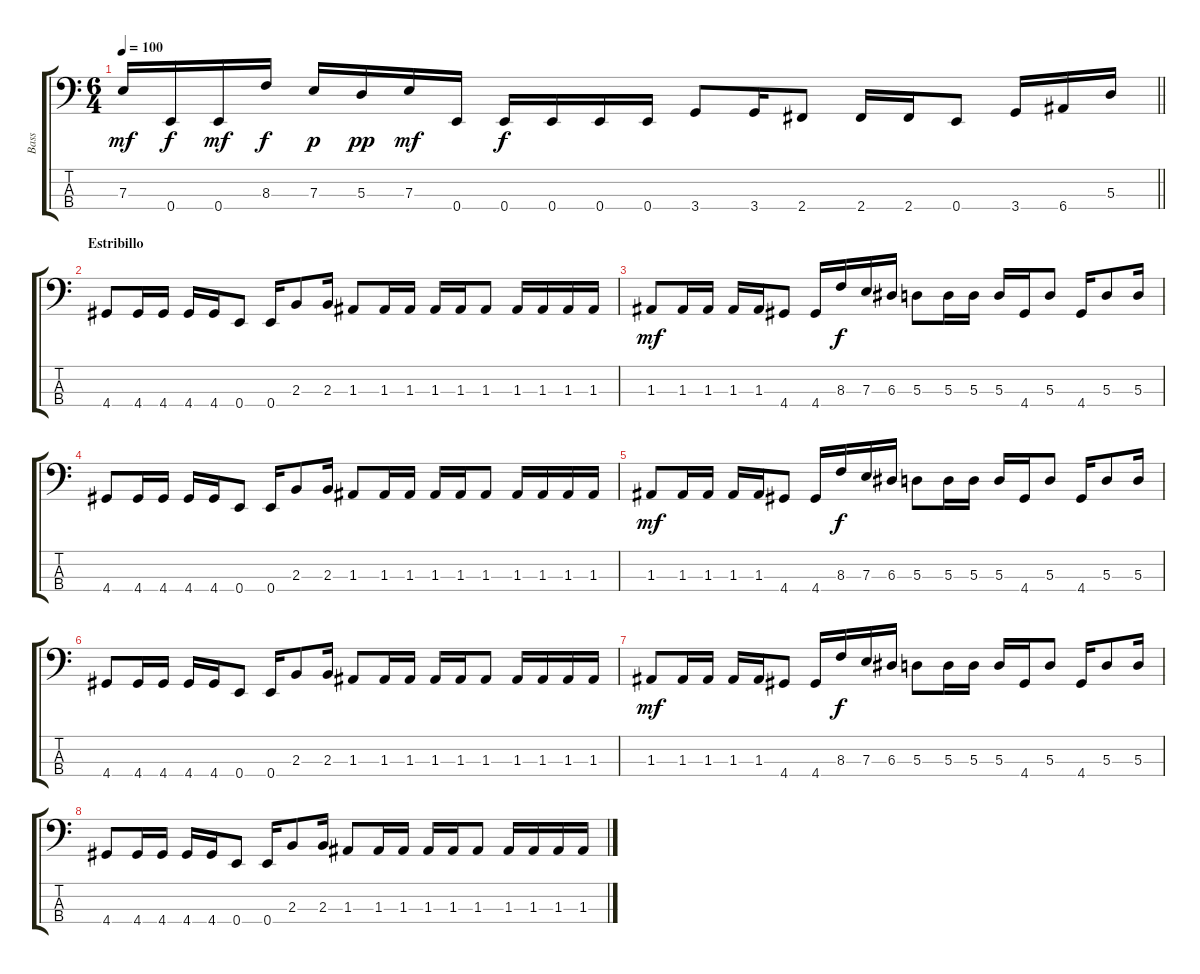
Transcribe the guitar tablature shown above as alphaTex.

\track ("Bass" "Bass") {instrument electricbasspick}
\staff {score tabs}
\tuning (G2 D2 A1 E1) {hide}
\ts (6 4)
\tempo 100
\clef f4
\barLineRight lightlight
\ks c
7.3.16{dy mf} 0.4.16{dy f} 0.4.16{dy mf} 8.3.16{dy f} 7.3.16{dy p} 5.3.16{dy pp} 7.3.16{dy mf} 0.4.16 0.4.16{dy f} 0.4.16 0.4.16 0.4.16 3.4.8 3.4.16 2.4.8 2.4.16 2.4.16 0.4.8 3.4.16 6.4.16 5.3.16 |
\section ("" "Estribillo")
4.4.8 4.4.16 4.4.16 4.4.16 4.4.16 0.4.8 0.4.16 2.3.8 2.3.16 1.3.8 1.3.16 1.3.16 1.3.16 1.3.16 1.3.8 1.3.16 1.3.16 1.3.16 1.3.16 |
1.3.8{dy mf} 1.3.16 1.3.16 1.3.16 1.3.16 4.4.8 4.4.16 8.3.16{dy f} 7.3.16 6.3.16 5.3.8 5.3.16 5.3.16 5.3.16 4.4.16 5.3.8 4.4.16 5.3.8 5.3.16 |
4.4.8 4.4.16 4.4.16 4.4.16 4.4.16 0.4.8 0.4.16 2.3.8 2.3.16 1.3.8 1.3.16 1.3.16 1.3.16 1.3.16 1.3.8 1.3.16 1.3.16 1.3.16 1.3.16 |
1.3.8{dy mf} 1.3.16 1.3.16 1.3.16 1.3.16 4.4.8 4.4.16 8.3.16{dy f} 7.3.16 6.3.16 5.3.8 5.3.16 5.3.16 5.3.16 4.4.16 5.3.8 4.4.16 5.3.8 5.3.16 |
4.4.8 4.4.16 4.4.16 4.4.16 4.4.16 0.4.8 0.4.16 2.3.8 2.3.16 1.3.8 1.3.16 1.3.16 1.3.16 1.3.16 1.3.8 1.3.16 1.3.16 1.3.16 1.3.16 |
1.3.8{dy mf} 1.3.16 1.3.16 1.3.16 1.3.16 4.4.8 4.4.16 8.3.16{dy f} 7.3.16 6.3.16 5.3.8 5.3.16 5.3.16 5.3.16 4.4.16 5.3.8 4.4.16 5.3.8 5.3.16 |
4.4.8 4.4.16 4.4.16 4.4.16 4.4.16 0.4.8 0.4.16 2.3.8 2.3.16 1.3.8 1.3.16 1.3.16 1.3.16 1.3.16 1.3.8 1.3.16 1.3.16 1.3.16 1.3.16
